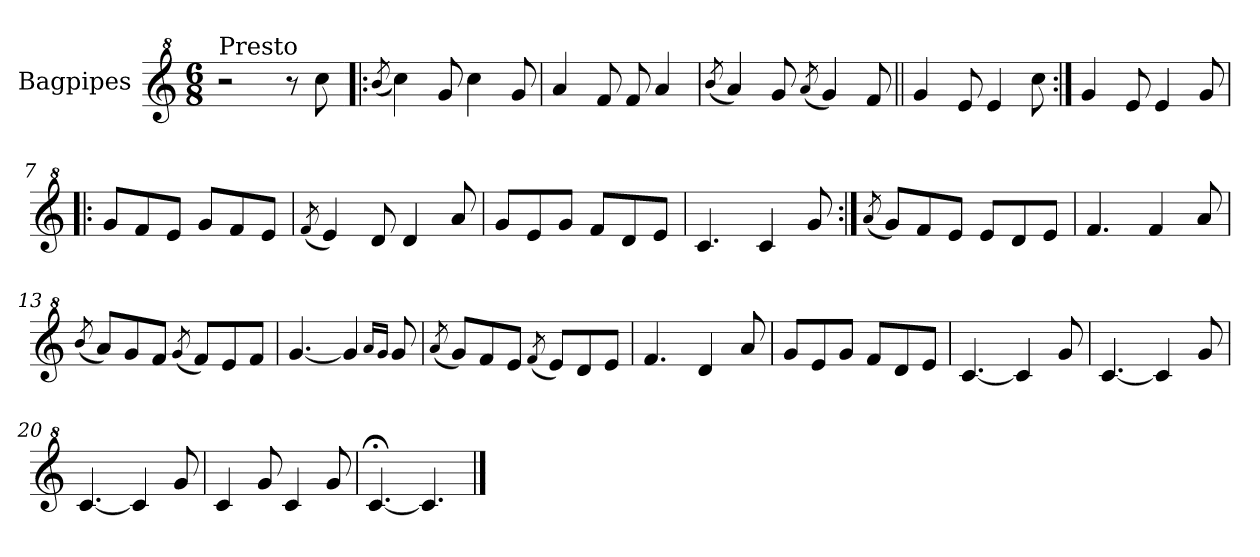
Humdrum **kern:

**kern
*part1
*staff1
*I"Bagpipes
*I'Bag
*clefG^2
*k[]
*C:
*M6/8
=1
!LO:TX:a:t=Presto
2r
8r
8ccc\
=2!|:
(8qbb/
4ccc\)
8gg/
4ccc\
8gg/
=3
4aa/
8ff/
8ff/
4aa/
=4
(8qbb/
4aa/)
8gg/
(8qaa/
4gg/)
8ff/
=5||
4gg/
8ee/
4ee/
8ccc\
=6:|!
4gg/
8ee/
4ee/
8gg/
=7!|:
8gg/L
8ff/
8ee/J
8gg/L
8ff/
8ee/J
!!LO:LB:g=z
=8
(8qff/
4ee/)
8dd/
4dd/
8aa/
=9
8gg/L
8ee/
8gg/J
8ff/L
8dd/
8ee/J
=10
4.cc/
4cc/
8gg/
=11:|!
(8qaa/
8gg/L)
8ff/
8ee/J
8ee/L
8dd/
8ee/J
=12
4.ff/
4ff/
8aa/
=13
(8qbb/
8aa/L)
8gg/
8ff/J
(8qgg/
8ff/L)
8ee/
8ff/J
=14
[4.gg/
4gg/]
16qaa/LL
16qgg/JJ
8gg/
!!LO:LB:g=z
=15
(8qaa/
8gg/L)
8ff/
8ee/J
(8qff/
8ee/L)
8dd/
8ee/J
=16
4.ff/
4dd/
8aa/
=17
8gg/L
8ee/
8gg/J
8ff/L
8dd/
8ee/J
=18
[4.cc/
4cc/]
8gg/
=19
[4.cc/
4cc/]
8gg/
=20
[4.cc/
4cc/]
8gg/
=21
4cc/
8gg/
4cc/
8gg/
=22
[4.cc;</
4.cc/]
==
*-
